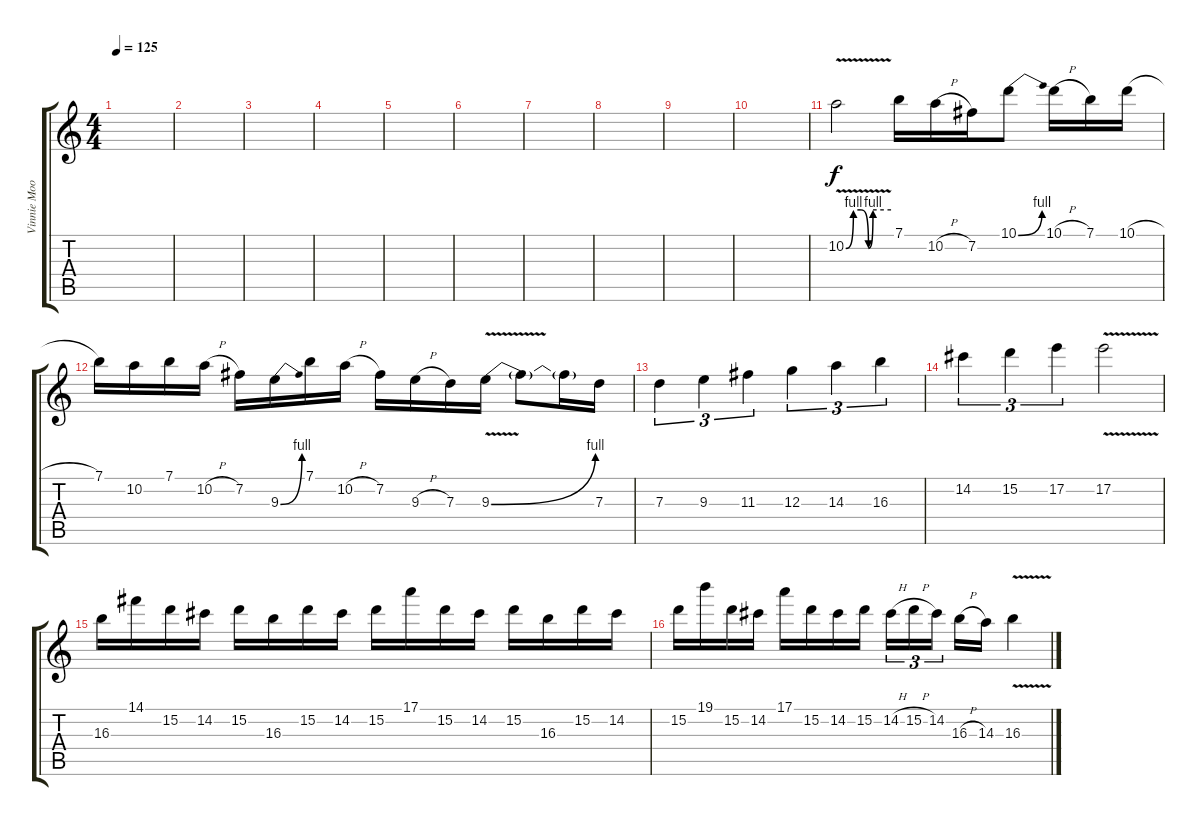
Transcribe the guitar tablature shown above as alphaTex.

\track ("Vinnie Moore" "Vinnie Moo") {instrument distortionguitar}
\staff {score tabs}
\tuning (E4 B3 G3 D3 A2 E2) {hide}
\ts (4 4)
\tempo 125
\clef g2
\ks c
|
|
|
|
|
|
|
|
|
|
10.2{be (custom 0 0 10 4 20 4 30 0 36 4 60 4) v}.2 7.1.16 10.2{h}.16 7.2.16 10.1{be (bend 0 0 60 4)}.8 10.1{h}.16 7.1.16 10.1{h}.16 |
7.1.16 10.2.16 7.1.16 10.2{h}.16 7.2.16 9.3{be (bend 0 0 60 4)}.16 7.1.16 10.2{h}.16 7.2.16 9.3{h}.16 7.3.16 9.3{be (bend 0 0 60 4) v}.16 9.3{t}.8 9.3{t}.16 7.3.16 |
7.3.4{tu (3 2)} 9.3.4{tu (3 2)} 11.3.4{tu (3 2)} 12.3.4{tu (3 2)} 14.3.4{tu (3 2)} 16.3.4{tu (3 2)} |
14.2.4{tu (3 2)} 15.2.4{tu (3 2)} 17.2.4{tu (3 2)} 17.2{v}.2 |
16.3.16 14.1.16 15.2.16 14.2.16 15.2.16 16.3.16 15.2.16 14.2.16 15.2.16 17.1.16 15.2.16 14.2.16 15.2.16 16.3.16 15.2.16 14.2.16 |
15.2.16 19.1.16 15.2.16 14.2.16 17.1.16 15.2.16 14.2.16 15.2.16 14.2{h}.16{tu (3 2)} 15.2{h}.16{tu (3 2)} 14.2.16{tu (3 2)} 16.3{h}.16 14.3.16 16.3{v}.4
